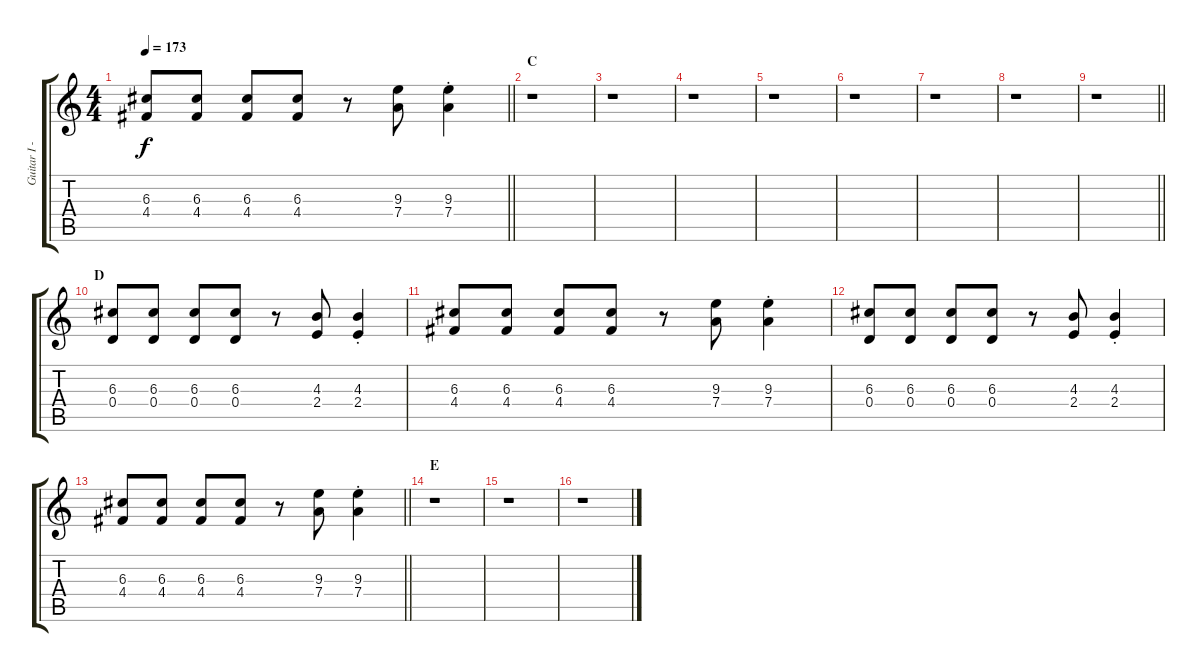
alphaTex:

\track ("Guitar I - Gotoh" "Guitar I -") {instrument distortionguitar}
\staff {score tabs}
\tuning (E4 B3 G3 D3 A2 E2) {hide}
\ts (4 4)
\tempo 173
\clef g2
\barLineRight lightlight
\ks c
(6.3 4.4).8{dy f} (6.3 4.4).8 (6.3 4.4).8 (6.3 4.4).8 r.8 (9.3 7.4).8 (9.3{st} 7.4{st}).4 |
\section ("" "C")
r.1 |
r.1 |
r.1 |
r.1 |
r.1 |
r.1 |
r.1 |
\barLineRight lightlight
r.1 |
\section ("" "D")
(6.3 0.4).8 (6.3 0.4).8 (6.3 0.4).8 (6.3 0.4).8 r.8 (4.3 2.4).8 (4.3{st} 2.4{st}).4 |
(6.3 4.4).8 (6.3 4.4).8 (6.3 4.4).8 (6.3 4.4).8 r.8 (9.3 7.4).8 (9.3{st} 7.4{st}).4 |
(6.3 0.4).8 (6.3 0.4).8 (6.3 0.4).8 (6.3 0.4).8 r.8 (4.3 2.4).8 (4.3{st} 2.4{st}).4 |
\barLineRight lightlight
(6.3 4.4).8 (6.3 4.4).8 (6.3 4.4).8 (6.3 4.4).8 r.8 (9.3 7.4).8 (9.3{st} 7.4{st}).4 |
\section ("" "E")
r.1 |
r.1 |
r.1
